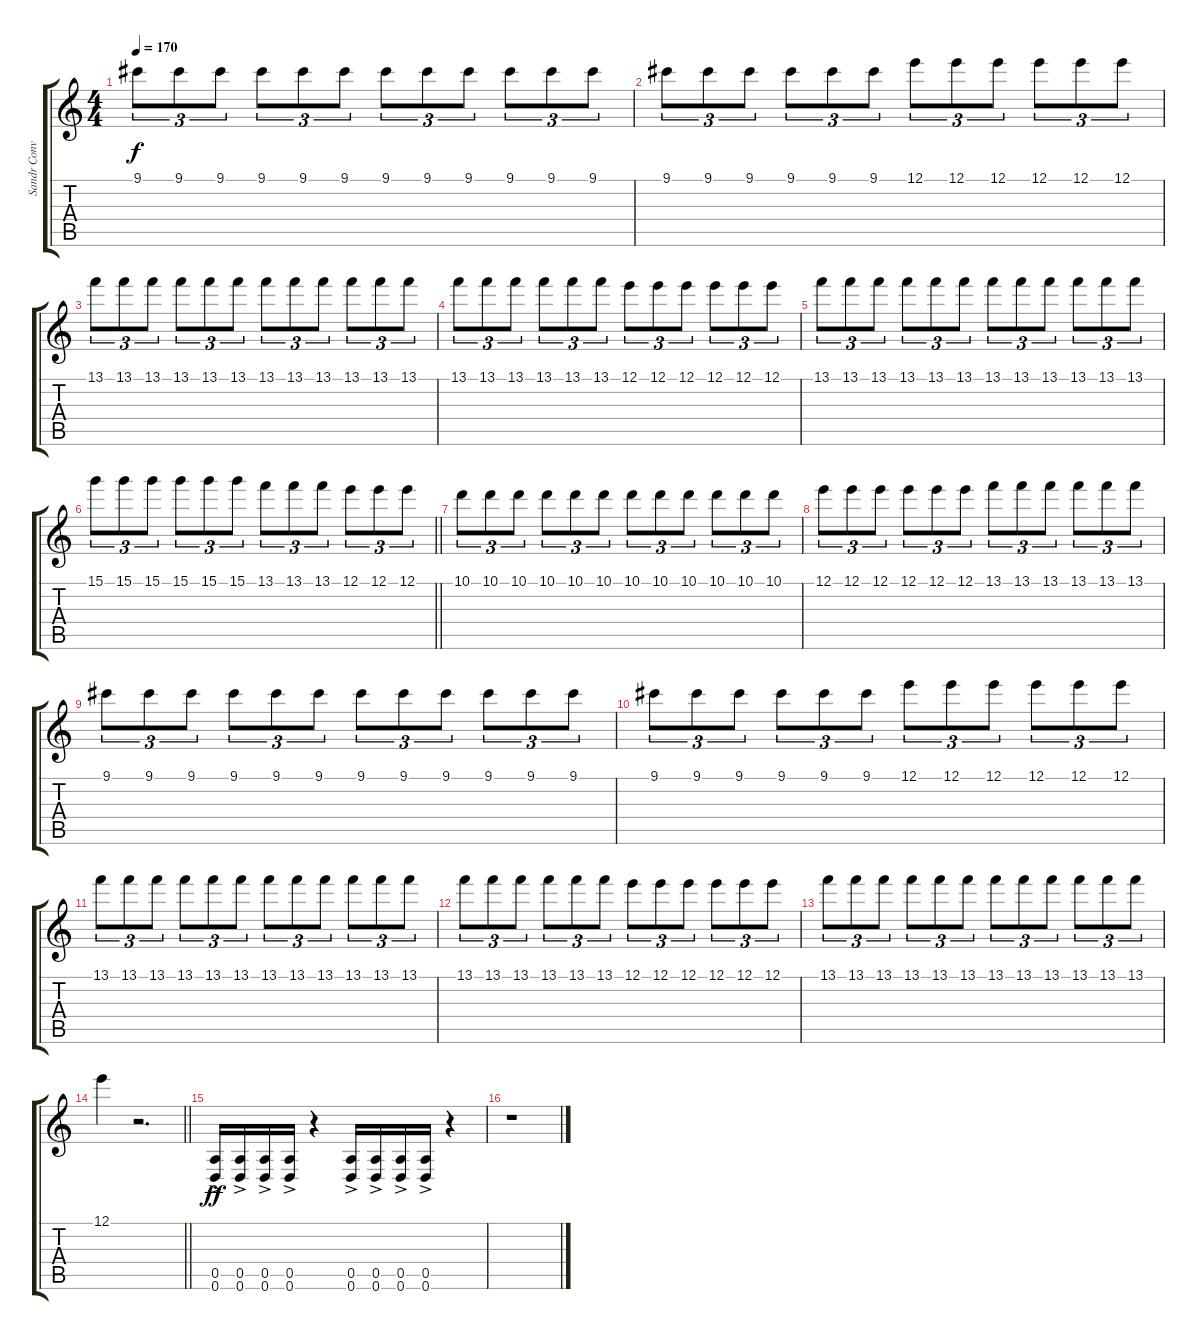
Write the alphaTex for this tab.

\track ("Sandr Converse" "Sandr Conv") {instrument distortionguitar}
\staff {score tabs}
\tuning (E4 B3 G3 D3 A2 D2) {hide}
\ts (4 4)
\tempo 170
\clef g2
\ks c
9.1.8{tu (3 2) dy f} 9.1.8{tu (3 2)} 9.1.8{tu (3 2)} 9.1.8{tu (3 2)} 9.1.8{tu (3 2)} 9.1.8{tu (3 2)} 9.1.8{tu (3 2)} 9.1.8{tu (3 2)} 9.1.8{tu (3 2)} 9.1.8{tu (3 2)} 9.1.8{tu (3 2)} 9.1.8{tu (3 2)} |
9.1.8{tu (3 2)} 9.1.8{tu (3 2)} 9.1.8{tu (3 2)} 9.1.8{tu (3 2)} 9.1.8{tu (3 2)} 9.1.8{tu (3 2)} 12.1.8{tu (3 2)} 12.1.8{tu (3 2)} 12.1.8{tu (3 2)} 12.1.8{tu (3 2)} 12.1.8{tu (3 2)} 12.1.8{tu (3 2)} |
13.1.8{tu (3 2)} 13.1.8{tu (3 2)} 13.1.8{tu (3 2)} 13.1.8{tu (3 2)} 13.1.8{tu (3 2)} 13.1.8{tu (3 2)} 13.1.8{tu (3 2)} 13.1.8{tu (3 2)} 13.1.8{tu (3 2)} 13.1.8{tu (3 2)} 13.1.8{tu (3 2)} 13.1.8{tu (3 2)} |
13.1.8{tu (3 2)} 13.1.8{tu (3 2)} 13.1.8{tu (3 2)} 13.1.8{tu (3 2)} 13.1.8{tu (3 2)} 13.1.8{tu (3 2)} 12.1.8{tu (3 2)} 12.1.8{tu (3 2)} 12.1.8{tu (3 2)} 12.1.8{tu (3 2)} 12.1.8{tu (3 2)} 12.1.8{tu (3 2)} |
13.1.8{tu (3 2)} 13.1.8{tu (3 2)} 13.1.8{tu (3 2)} 13.1.8{tu (3 2)} 13.1.8{tu (3 2)} 13.1.8{tu (3 2)} 13.1.8{tu (3 2)} 13.1.8{tu (3 2)} 13.1.8{tu (3 2)} 13.1.8{tu (3 2)} 13.1.8{tu (3 2)} 13.1.8{tu (3 2)} |
\barLineRight lightlight
15.1.8{tu (3 2)} 15.1.8{tu (3 2)} 15.1.8{tu (3 2)} 15.1.8{tu (3 2)} 15.1.8{tu (3 2)} 15.1.8{tu (3 2)} 13.1.8{tu (3 2)} 13.1.8{tu (3 2)} 13.1.8{tu (3 2)} 12.1.8{tu (3 2)} 12.1.8{tu (3 2)} 12.1.8{tu (3 2)} |
10.1.8{tu (3 2)} 10.1.8{tu (3 2)} 10.1.8{tu (3 2)} 10.1.8{tu (3 2)} 10.1.8{tu (3 2)} 10.1.8{tu (3 2)} 10.1.8{tu (3 2)} 10.1.8{tu (3 2)} 10.1.8{tu (3 2)} 10.1.8{tu (3 2)} 10.1.8{tu (3 2)} 10.1.8{tu (3 2)} |
12.1.8{tu (3 2)} 12.1.8{tu (3 2)} 12.1.8{tu (3 2)} 12.1.8{tu (3 2)} 12.1.8{tu (3 2)} 12.1.8{tu (3 2)} 13.1.8{tu (3 2)} 13.1.8{tu (3 2)} 13.1.8{tu (3 2)} 13.1.8{tu (3 2)} 13.1.8{tu (3 2)} 13.1.8{tu (3 2)} |
9.1.8{tu (3 2)} 9.1.8{tu (3 2)} 9.1.8{tu (3 2)} 9.1.8{tu (3 2)} 9.1.8{tu (3 2)} 9.1.8{tu (3 2)} 9.1.8{tu (3 2)} 9.1.8{tu (3 2)} 9.1.8{tu (3 2)} 9.1.8{tu (3 2)} 9.1.8{tu (3 2)} 9.1.8{tu (3 2)} |
9.1.8{tu (3 2)} 9.1.8{tu (3 2)} 9.1.8{tu (3 2)} 9.1.8{tu (3 2)} 9.1.8{tu (3 2)} 9.1.8{tu (3 2)} 12.1.8{tu (3 2)} 12.1.8{tu (3 2)} 12.1.8{tu (3 2)} 12.1.8{tu (3 2)} 12.1.8{tu (3 2)} 12.1.8{tu (3 2)} |
13.1.8{tu (3 2)} 13.1.8{tu (3 2)} 13.1.8{tu (3 2)} 13.1.8{tu (3 2)} 13.1.8{tu (3 2)} 13.1.8{tu (3 2)} 13.1.8{tu (3 2)} 13.1.8{tu (3 2)} 13.1.8{tu (3 2)} 13.1.8{tu (3 2)} 13.1.8{tu (3 2)} 13.1.8{tu (3 2)} |
13.1.8{tu (3 2)} 13.1.8{tu (3 2)} 13.1.8{tu (3 2)} 13.1.8{tu (3 2)} 13.1.8{tu (3 2)} 13.1.8{tu (3 2)} 12.1.8{tu (3 2)} 12.1.8{tu (3 2)} 12.1.8{tu (3 2)} 12.1.8{tu (3 2)} 12.1.8{tu (3 2)} 12.1.8{tu (3 2)} |
13.1.8{tu (3 2)} 13.1.8{tu (3 2)} 13.1.8{tu (3 2)} 13.1.8{tu (3 2)} 13.1.8{tu (3 2)} 13.1.8{tu (3 2)} 13.1.8{tu (3 2)} 13.1.8{tu (3 2)} 13.1.8{tu (3 2)} 13.1.8{tu (3 2)} 13.1.8{tu (3 2)} 13.1.8{tu (3 2)} |
\barLineRight lightlight
12.1.4 r.2{d} |
(0.5{ac} 0.6{ac}).16{dy ff} (0.5{ac} 0.6{ac}).16 (0.5{ac} 0.6{ac}).16 (0.5{ac} 0.6{ac}).16 r.4 (0.5{ac} 0.6{ac}).16 (0.5{ac} 0.6{ac}).16 (0.5{ac} 0.6{ac}).16 (0.5{ac} 0.6{ac}).16 r.4 |
r.1
